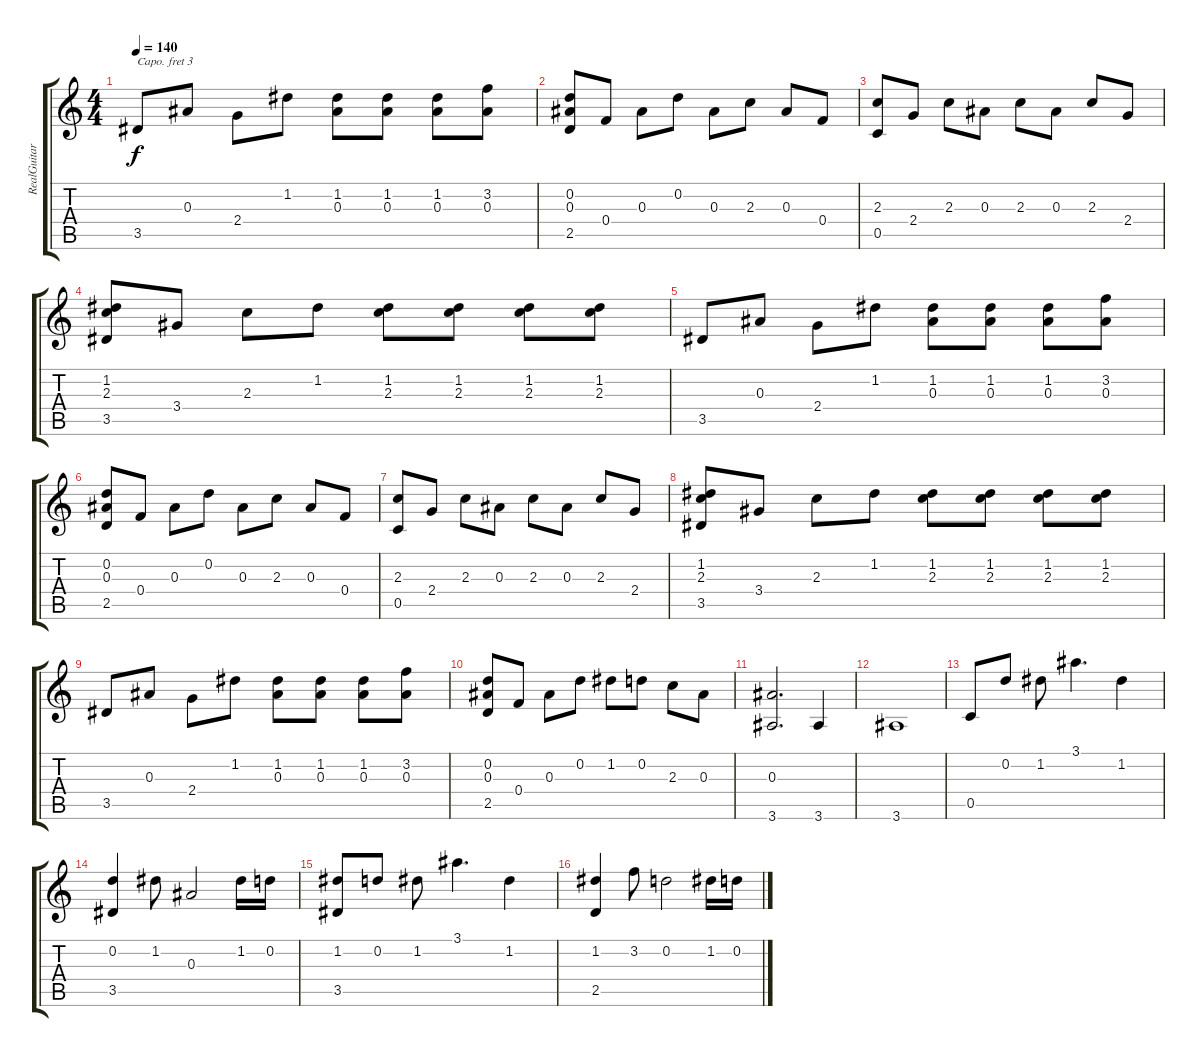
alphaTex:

\track ("RealGuitar (MIDI)" "RealGuitar") {instrument acousticguitarnylon}
\staff {score tabs}
\capo 3
\tuning (E4 B3 G3 D3 A2 E2) {hide}
\ts (4 4)
\tempo 140
\clef g2
\ks c
3.5.8{dy f} 0.3.8 2.4.8 1.2.8 (1.2 0.3).8 (1.2 0.3).8 (1.2 0.3).8 (3.2 0.3).8 |
(0.2 0.3 2.5).8 0.4.8 0.3.8 0.2.8 0.3.8 2.3.8 0.3.8 0.4.8 |
(2.3 0.5).8 2.4.8 2.3.8 0.3.8 2.3.8 0.3.8 2.3.8 2.4.8 |
(1.2 2.3 3.5).8 3.4.8 2.3.8 1.2.8 (1.2 2.3).8 (1.2 2.3).8 (1.2 2.3).8 (1.2 2.3).8 |
3.5.8 0.3.8 2.4.8 1.2.8 (1.2 0.3).8 (1.2 0.3).8 (1.2 0.3).8 (3.2 0.3).8 |
(0.2 0.3 2.5).8 0.4.8 0.3.8 0.2.8 0.3.8 2.3.8 0.3.8 0.4.8 |
(2.3 0.5).8 2.4.8 2.3.8 0.3.8 2.3.8 0.3.8 2.3.8 2.4.8 |
(1.2 2.3 3.5).8 3.4.8 2.3.8 1.2.8 (1.2 2.3).8 (1.2 2.3).8 (1.2 2.3).8 (1.2 2.3).8 |
3.5.8 0.3.8 2.4.8 1.2.8 (1.2 0.3).8 (1.2 0.3).8 (1.2 0.3).8 (3.2 0.3).8 |
(0.2 0.3 2.5).8 0.4.8 0.3.8 0.2.8 1.2.8 0.2.8 2.3.8 0.3.8 |
(0.3 3.6).2{d} 3.6.4 |
3.6.1 |
0.5.8 0.2.8 1.2.8 3.1.4{d} 1.2.4 |
(0.2 3.5).4 1.2.8 0.3.2 1.2.16 0.2.16 |
(1.2 3.5).8 0.2.8 1.2.8 3.1.4{d} 1.2.4 |
(1.2 2.5).4 3.2.8 0.2.2 1.2.16 0.2.16
